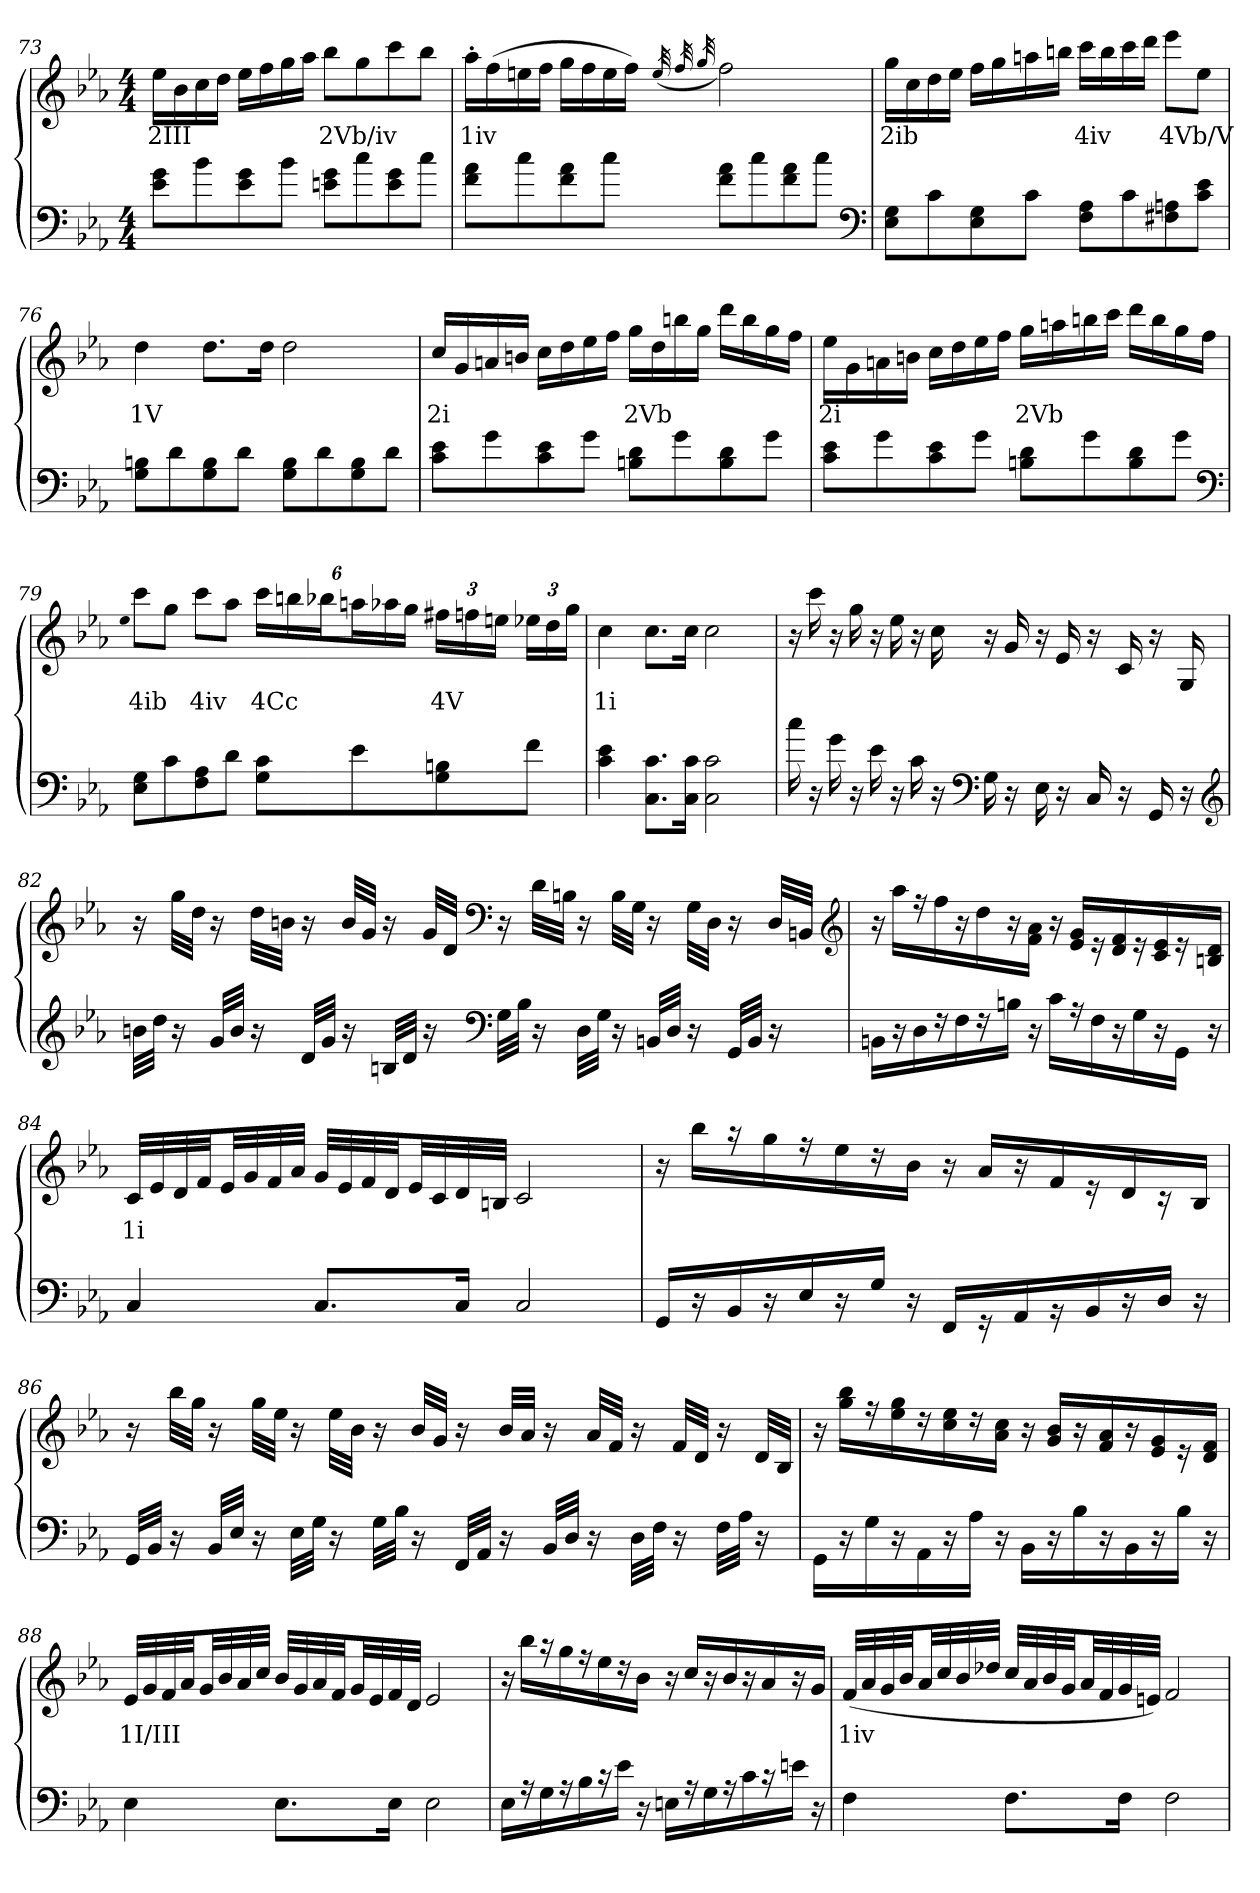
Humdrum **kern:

**kern	**kern	**text
*part1	*part1	*part1
*staff2	*staff1	*staff1
*clefF4	*clefG2	*
*k[b-e-a-]	*k[b-e-a-]	*
*c:	*c:	*
*M4/4	*M4/4	*
=73	=73	=73
8e- 8gL	16ee-LL	2III
.	16b-	.
8b-	16cc	.
.	16ddJJ	.
8e- 8g	16ee-LL	.
.	16ff	.
8b-J	16gg	.
.	16aa-JJ	.
8en 8gL	8bb-L	2Vb/iv
8cc	8gg	.
8e 8g	8ccc	.
8ccJ	8bb-J	.
=74	=74	=74
8f 8a-L	16aa-'LL	1iv
.	(16ff	.
8cc	16een	.
.	16ffJJ	.
8f 8a-	16ggLL	.
.	16ff	.
8ccJ	16ee	.
.	16ffJJ)	.
.	(32qee	.
.	32qff	.
.	32qgg	.
8f 8a-L	2ff)	.
8cc	.	.
8f 8a-	.	.
8ccJ	.	.
*clefF4	*	*
=75	=75	=75
8E- 8GL	16ggLL	2ib
.	16cc	.
8c	16dd	.
.	16ee-JJ	.
8E- 8G	16ffLL	.
.	16gg	.
8cJ	16aan	.
.	16bbnJJ	.
8F 8A-L	16cccLL	4iv
.	16bb	.
8c	16ccc	.
.	16dddJJ	.
8F#X 8An	8eee-L	4Vb/V
8c 8e-J	8ee-J	.
=76	=76	=76
8G 8BnL	4dd	1V
8d	.	.
8G 8B	8.ddL	.
8dJ	.	.
.	16ddJk	.
8G 8BL	2dd	.
8d	.	.
8G 8B	.	.
8dJ	.	.
=77	=77	=77
8c 8e-L	16ccLL	2i
.	16g	.
8g	16an	.
.	16bnJJ	.
8c 8e-	16ccLL	.
.	16dd	.
8gJ	16ee-	.
.	16ffJJ	.
8Bn 8dL	16ggLL	2Vb
.	16dd	.
8g	16bbn	.
.	16ggJJ	.
8B 8d	16dddLL	.
.	16bb	.
8gJ	16gg	.
.	16ffJJ	.
=78	=78	=78
8c 8e-L	16ee-LL	2i
.	16g	.
8g	16an	.
.	16bnJJ	.
8c 8e-	16ccLL	.
.	16dd	.
8gJ	16ee-	.
.	16ffJJ	.
8Bn 8dL	16ggLL	2Vb
.	16aan	.
8g	16bbn	.
.	16cccJJ	.
8B 8d	16dddLL	.
.	16bb	.
8gJ	16gg	.
.	16ffJJ	.
*clefF4	*	*
=79	=79	=79
.	qee-	.
8E- 8GL	8cccL	4ib
8c	8ggJ	.
8F 8A-	8cccL	4iv
8dJ	8aa-J	.
8G 8cL	24cccLL	4Cc
.	24bbn	.
.	24bb-XJ	.
8e-	24aanL	.
.	24aa-X	.
.	24ggJJ	.
8G 8Bn	24ff#XLL	4V
.	24ffn	.
.	24eenJJ	.
8fJ	24ee-XLL	.
.	24dd	.
.	24ggJJ	.
=80	=80	=80
4c 4e-	4cc	1i
8.C 8.cL	8.ccL	.
16C 16cJk	16ccJk	.
2C 2c	2cc	.
=81	=81	=81
16cc	16r	.
16r	16ccc	.
16g	16r	.
16r	16gg	.
16e-	16r	.
16r	16ee-	.
16c	16r	.
16r	16cc	.
*clefF4	*	*
16G	16r	.
16r	16g	.
16E-	16r	.
16r	16e-	.
16C	16r	.
16r	16c	.
16GG	16r	.
16r	16G	.
*clefG2	*	*
=82	=82	=82
32bnLLL	16r	.
32ddJJJ	.	.
16r	32ggLLL	.
.	32ddJJJ	.
32gLLL	16r	.
32bJJJ	.	.
16r	32ddLLL	.
.	32bnJJJ	.
32dLLL	16r	.
32gJJJ	.	.
16r	32bLLL	.
.	32gJJJ	.
32BnLLL	16r	.
32dJJJ	.	.
16r	32gLLL	.
.	32dJJJ	.
*clefF4	*clefF4	*
32GLLL	16r	.
32BJJJ	.	.
16r	32dLLL	.
.	32BnJJJ	.
32DLLL	16r	.
32GJJJ	.	.
16r	32BLLL	.
.	32GJJJ	.
32BBnLLL	16r	.
32DJJJ	.	.
16r	32GLLL	.
.	32DJJJ	.
32GGLLL	16r	.
32BBJJJ	.	.
16r	32DLLL	.
.	32BBnJJJ	.
*	*clefG2	*
=83	=83	=83
16BBnLL	16r	.
16r	16aa-LL	.
16D	16r	.
16r	16ff	.
16F	16r	.
16r	16dd	.
16BnJJ	16r	.
16r	16f 16a-JJ	.
16cLL	16r	.
16r	16e- 16gLL	.
16F	16r	.
16r	16d 16f	.
16G	16r	.
16r	16c 16e-	.
16GGJJ	16r	.
16r	16Bn 16dJJ	.
=84	=84	=84
4C	32cLLL	1i
.	32e-	.
.	32d	.
.	32fJJ	.
.	32e-LL	.
.	32g	.
.	32f	.
.	32a-JJJ	.
8.CL	32gLLL	.
.	32e-	.
.	32f	.
.	32dJJ	.
.	32e-LL	.
.	32c	.
16CJk	32d	.
.	32BnJJJ	.
2C	2c	.
=85	=85	=85
16GGLL	16r	.
16r	16bb-LL	.
16BB-	16r	.
16r	16gg	.
16E-	16r	.
16r	16ee-	.
16GJJ	16r	.
16r	16b-JJ	.
16FFLL	16r	.
16r	16a-LL	.
16AA-	16r	.
16r	16f	.
16BB-	16r	.
16r	16d	.
16DJJ	16r	.
16r	16B-JJ	.
=86	=86	=86
32GGLLL	16r	.
32BB-JJJ	.	.
16r	32bb-LLL	.
.	32ggJJJ	.
32BB-LLL	16r	.
32E-JJJ	.	.
16r	32ggLLL	.
.	32ee-JJJ	.
32E-LLL	16r	.
32GJJJ	.	.
16r	32ee-LLL	.
.	32b-JJJ	.
32GLLL	16r	.
32B-JJJ	.	.
16r	32b-LLL	.
.	32gJJJ	.
32FFLLL	16r	.
32AA-JJJ	.	.
16r	32b-LLL	.
.	32a-JJJ	.
32BB-LLL	16r	.
32DJJJ	.	.
16r	32a-LLL	.
.	32fJJJ	.
32DLLL	16r	.
32FJJJ	.	.
16r	32fLLL	.
.	32dJJJ	.
32FLLL	16r	.
32A-JJJ	.	.
16r	32dLLL	.
.	32B-JJJ	.
=87	=87	=87
16GGLL	16r	.
16r	16gg 16bb-LL	.
16G	16r	.
16r	16ee- 16gg	.
16AA-	16r	.
16r	16cc 16ee-	.
16A-JJ	16r	.
16r	16a- 16ccJJ	.
16BB-LL	16r	.
16r	16g 16b-LL	.
16B-	16r	.
16r	16f 16a-	.
16BB-	16r	.
16r	16e- 16g	.
16B-JJ	16r	.
16r	16d 16fJJ	.
=88	=88	=88
4E-	32e-LLL	1I/III
.	32g	.
.	32f	.
.	32a-JJ	.
.	32gLL	.
.	32b-	.
.	32a-	.
.	32ccJJJ	.
8.E-L	32b-LLL	.
.	32g	.
.	32a-	.
.	32fJJ	.
.	32gLL	.
.	32e-	.
16E-Jk	32f	.
.	32dJJJ	.
2E-	2e-	.
=89	=89	=89
16E-LL	16r	.
16r	16bb-LL	.
16G	16r	.
16r	16gg	.
16B-	16r	.
16r	16ee-	.
16e-JJ	16r	.
16r	16b-JJ	.
16EnLL	16r	.
16r	16ccLL	.
16G	16r	.
16r	16b-	.
16c	16r	.
16r	16a-	.
16enJJ	16r	.
16r	16gJJ	.
=90	=90	=90
4F	(32fLLL	1iv
.	32a-	.
.	32g	.
.	32b-JJ	.
.	32a-LL	.
.	32cc	.
.	32b-	.
.	32dd-XJJJ	.
8.FL	32ccLLL	.
.	32a-	.
.	32b-	.
.	32gJJ	.
.	32a-LL	.
.	32f	.
16FJk	32g	.
.	32enJJJ)	.
2F	2f	.
=	=	=
*-	*-	*-
